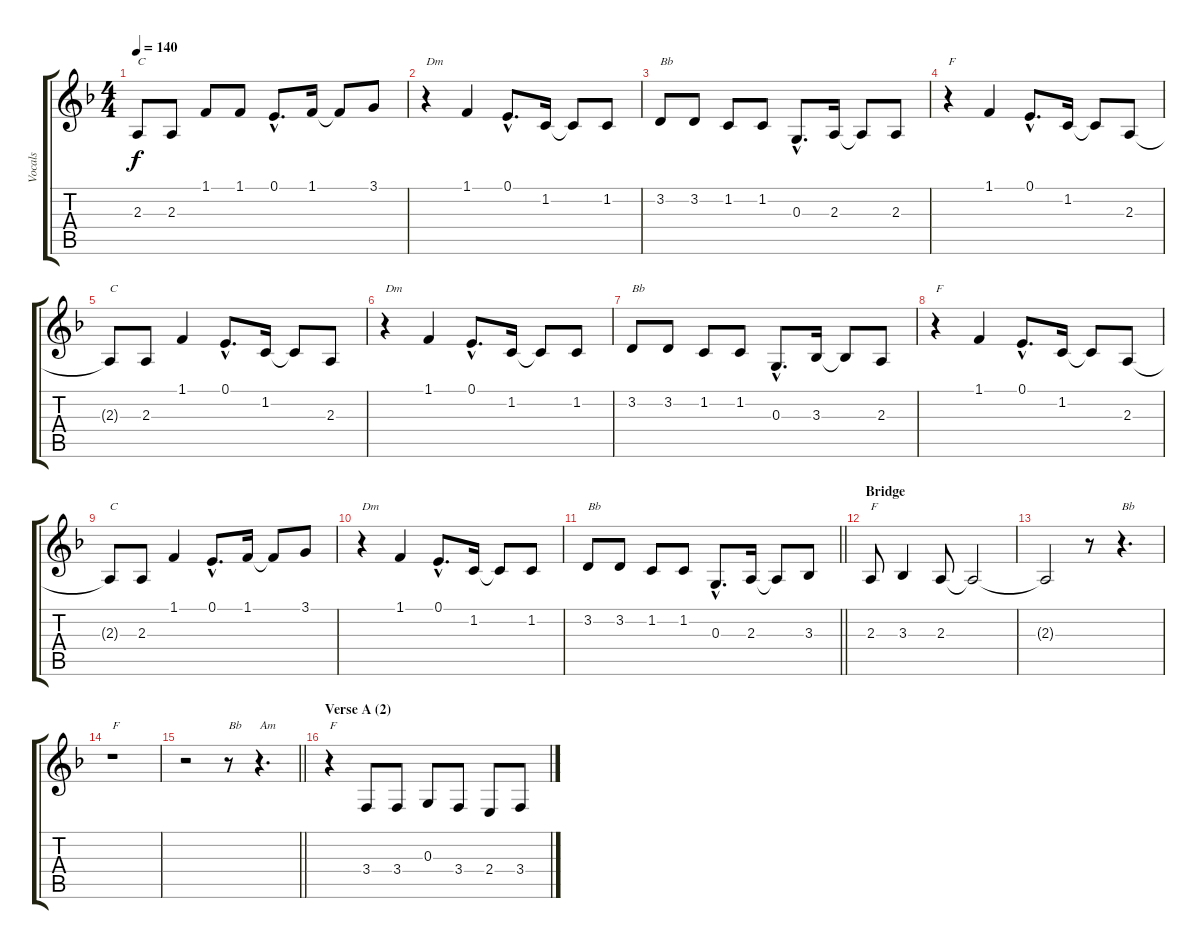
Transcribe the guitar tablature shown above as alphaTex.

\track ("Vocals" "Vocals") {instrument sopranosax}
\staff {score tabs}
\tuning (E4 B3 G3 D3 A2 E2) {hide}
\ts (4 4)
\tempo 140
\clef g2
\ks f
2.3{t}.8{txt "C" dy f} 2.3.8 1.1.8 1.1.8 0.1{hac}.8{d} 1.1.16 1.1{t}.8 3.1.8 |
r.4{txt "Dm"} 1.1.4 0.1{hac}.8{d} 1.2.16 1.2{t}.8 1.2.8 |
3.2.8{txt "Bb"} 3.2.8 1.2.8 1.2.8 0.3{hac}.8{d} 2.3.16 2.3{t}.8 2.3.8 |
r.4{txt "F"} 1.1.4 0.1{hac}.8{d} 1.2.16 1.2{t}.8 2.3.8 |
2.3{t}.8{txt "C"} 2.3.8 1.1.4 0.1{hac}.8{d} 1.2.16 1.2{t}.8 2.3.8 |
r.4{txt "Dm"} 1.1.4 0.1{hac}.8{d} 1.2.16 1.2{t}.8 1.2.8 |
3.2.8{txt "Bb"} 3.2.8 1.2.8 1.2.8 0.3{hac}.8{d} 3.3.16 3.3{t}.8 2.3.8 |
r.4{txt "F"} 1.1.4 0.1{hac}.8{d} 1.2.16 1.2{t}.8 2.3.8 |
2.3{t}.8{txt "C"} 2.3.8 1.1.4 0.1{hac}.8{d} 1.1.16 1.1{t}.8 3.1.8 |
r.4{txt "Dm"} 1.1.4 0.1{hac}.8{d} 1.2.16 1.2{t}.8 1.2.8 |
\barLineRight lightlight
3.2.8{txt "Bb"} 3.2.8 1.2.8 1.2.8 0.3{hac}.8{d} 2.3.16 2.3{t}.8 3.3.8 |
\section ("" "Bridge")
2.3.8{txt "F"} 3.3.4 2.3.8 2.3{t}.2 |
2.3{t}.2 r.8 r.4{d txt "Bb"} |
r.1{txt "F"} |
\barLineRight lightlight
r.2 r.8{txt "Bb"} r.4{d txt "Am"} |
\section ("" "Verse A (2)")
r.4{txt "F"} 3.4.8 3.4.8 0.3.8 3.4.8 2.4.8 3.4.8
